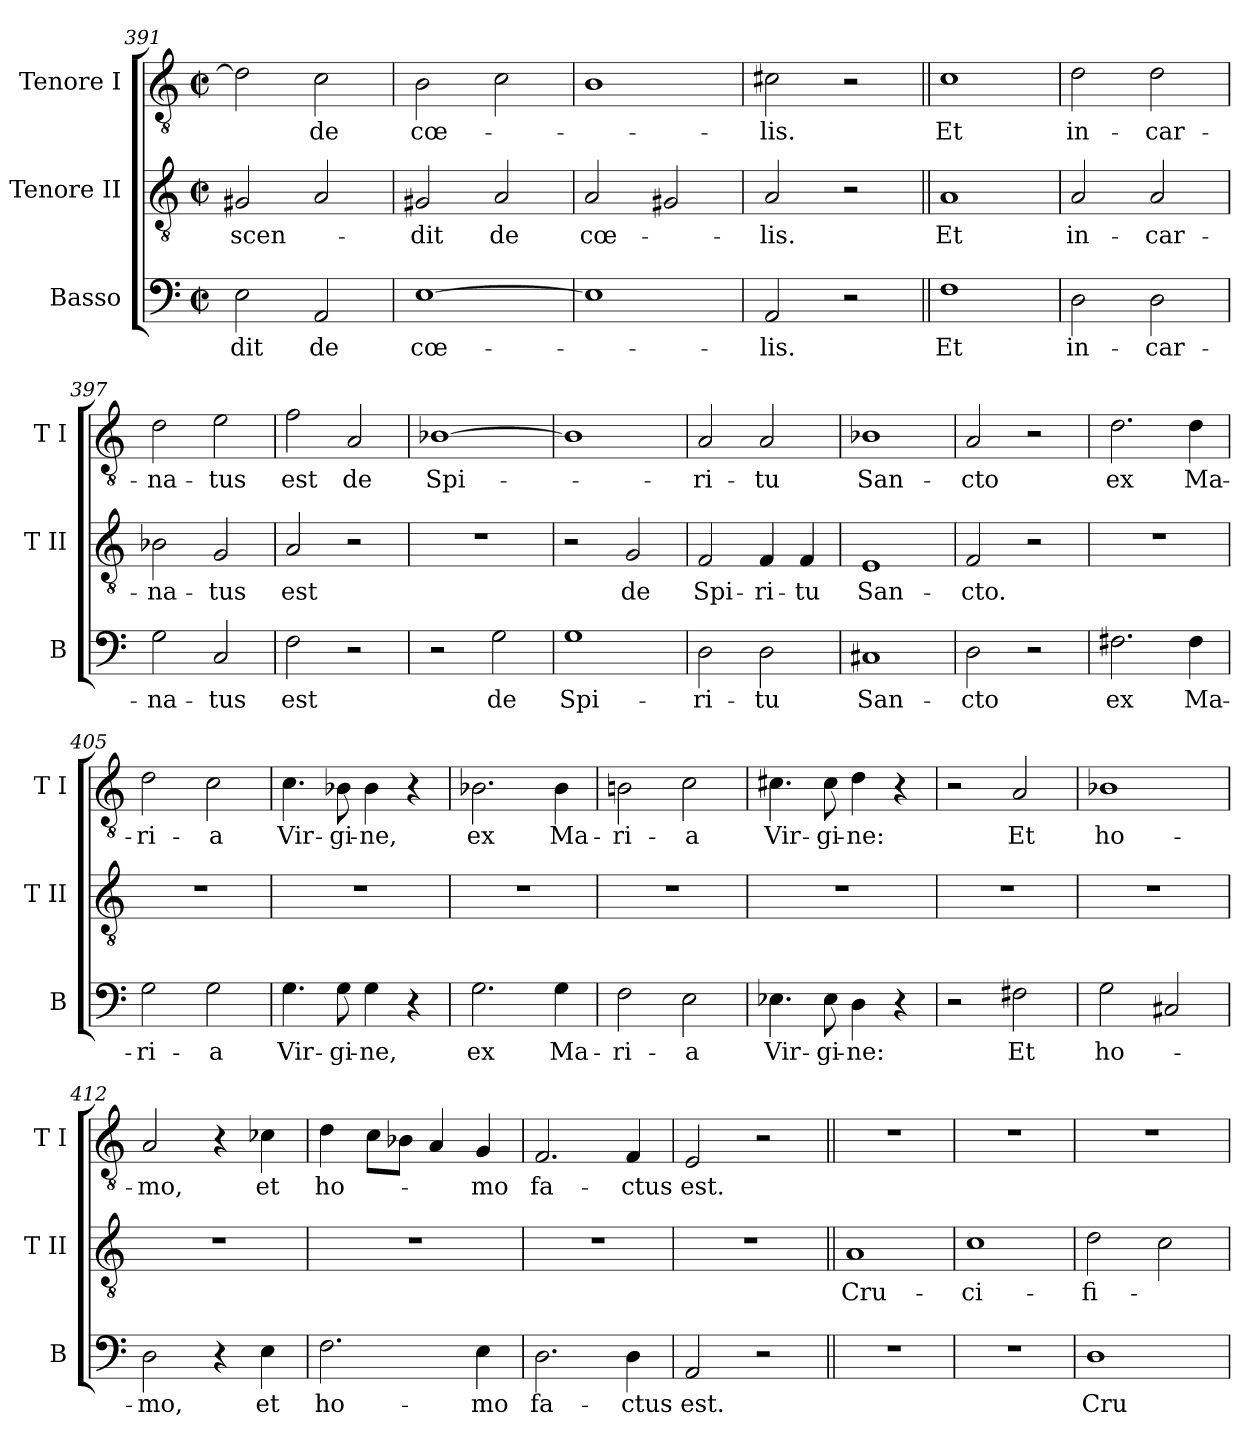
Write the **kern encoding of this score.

**kern	**text	**kern	**text	**kern	**text
*part3	*part3	*part2	*part2	*part1	*part1
*staff3	*staff3	*staff2	*staff2	*staff1	*staff1
*I"Basso	*	*I"Tenore II	*	*I"Tenore I	*
*I'B	*	*I'T II	*	*I'T I	*
*clefF4	*	*clefGv2	*	*clefGv2	*
*k[]	*	*k[]	*	*k[]	*
*C:	*	*C:	*	*C:	*
*M2/2	*	*M2/2	*	*M2/2	*
*met(c|)	*	*met(c|)	*	*met(c|)	*
=391	=391	=391	=391	=391	=391
2E\	-dit	2G#X/	-scen-	2d\]	.
2AA/	de	2A/	.	2c\	de
=392	=392	=392	=392	=392	=392
[1E	cœ-	2G#X/	-dit	2B\	cœ-
.	.	2A/	de	2c\	.
=393	=393	=393	=393	=393	=393
1E]	.	2A/	cœ-	1B	.
.	.	2G#X/	.	.	.
=394	=394	=394	=394	=394	=394
2AA/	-lis.	2A/	-lis.	2c#X\	-lis.
2r	.	2r	.	2r	.
=395||	=395||	=395||	=395||	=395||	=395||
1F	Et	1A	Et	1c	Et
!!LO:LB:g=z
=396	=396	=396	=396	=396	=396
2D\	in-	2A/	in-	2d\	in-
2D\	-car-	2A/	-car-	2d\	-car-
=397	=397	=397	=397	=397	=397
2G\	-na-	2B-X\	-na-	2d\	-na-
2C/	-tus	2G/	-tus	2e\	-tus
=398	=398	=398	=398	=398	=398
2F\	est	2A/	est	2f\	est
2r	.	2r	.	2A/	de
=399	=399	=399	=399	=399	=399
2r	.	1r	.	[1B-X	Spi-
2G\	de	.	.	.	.
=400	=400	=400	=400	=400	=400
1G	Spi-	2r	.	1B-]	.
.	.	2G/	de	.	.
=401	=401	=401	=401	=401	=401
2D\	-ri-	2F/	Spi-	2A/	-ri-
2D\	-tu	4F/	-ri-	2A/	-tu
.	.	4F/	-tu	.	.
=402	=402	=402	=402	=402	=402
1C#X	San-	1E	San-	1B-X	San-
=403	=403	=403	=403	=403	=403
2D\	-cto	2F/	-cto.	2A/	-cto
2r	.	2r	.	2r	.
!!LO:LB:g=z
=404	=404	=404	=404	=404	=404
2.F#X\	ex	1r	.	2.d\	ex
4F#\	Ma-	.	.	4d\	Ma-
=405	=405	=405	=405	=405	=405
2G\	-ri-	1r	.	2d\	-ri-
2G\	-a	.	.	2c\	-a
=406	=406	=406	=406	=406	=406
4.G\	Vir-	1r	.	4.c\	Vir-
8G\	-gi-	.	.	8B-X\	-gi-
4G\	-ne,	.	.	4B-\	-ne,
4r	.	.	.	4r	.
=407	=407	=407	=407	=407	=407
2.G\	ex	1r	.	2.B-X\	ex
4G\	Ma-	.	.	4B-\	Ma-
=408	=408	=408	=408	=408	=408
2F\	-ri-	1r	.	2Bn\	-ri-
2E\	-a	.	.	2c\	-a
=409	=409	=409	=409	=409	=409
4.E-X\	Vir-	1r	.	4.c#X\	Vir-
8E-\	-gi-	.	.	8c#\	-gi-
4D\	-ne:	.	.	4d\	-ne:
4r	.	.	.	4r	.
=410	=410	=410	=410	=410	=410
2r	.	1r	.	2r	.
2F#X\	Et	.	.	2A/	Et
=411	=411	=411	=411	=411	=411
2G\	ho-	1r	.	1B-X	ho-
2C#X/	.	.	.	.	.
!!LO:LB:g=z
=412	=412	=412	=412	=412	=412
2D\	-mo,	1r	.	2A/	-mo,
4r	.	.	.	4r	.
4E\	et	.	.	4c-X\	et
=413	=413	=413	=413	=413	=413
2.F\	ho-	1r	.	4d\	ho-
.	.	.	.	8c\L	.
.	.	.	.	8B-X\J	.
.	.	.	.	4A/	.
4E\	-mo	.	.	4G/	-mo
=414	=414	=414	=414	=414	=414
2.D\	fa-	1r	.	2.F/	fa-
4D\	-ctus	.	.	4F/	-ctus
=415	=415	=415	=415	=415	=415
2AA/	est.	1r	.	2E/	est.
2r	.	.	.	2r	.
=416||	=416||	=416||	=416||	=416||	=416||
1r	.	1A	Cru-	1r	.
=417	=417	=417	=417	=417	=417
1r	.	1c	-ci-	1r	.
=418	=418	=418	=418	=418	=418
1D	Cru-	2d\	-fi-	1r	.
.	.	2c\	.	.	.
=	=	=	=	=	=
*-	*-	*-	*-	*-	*-
